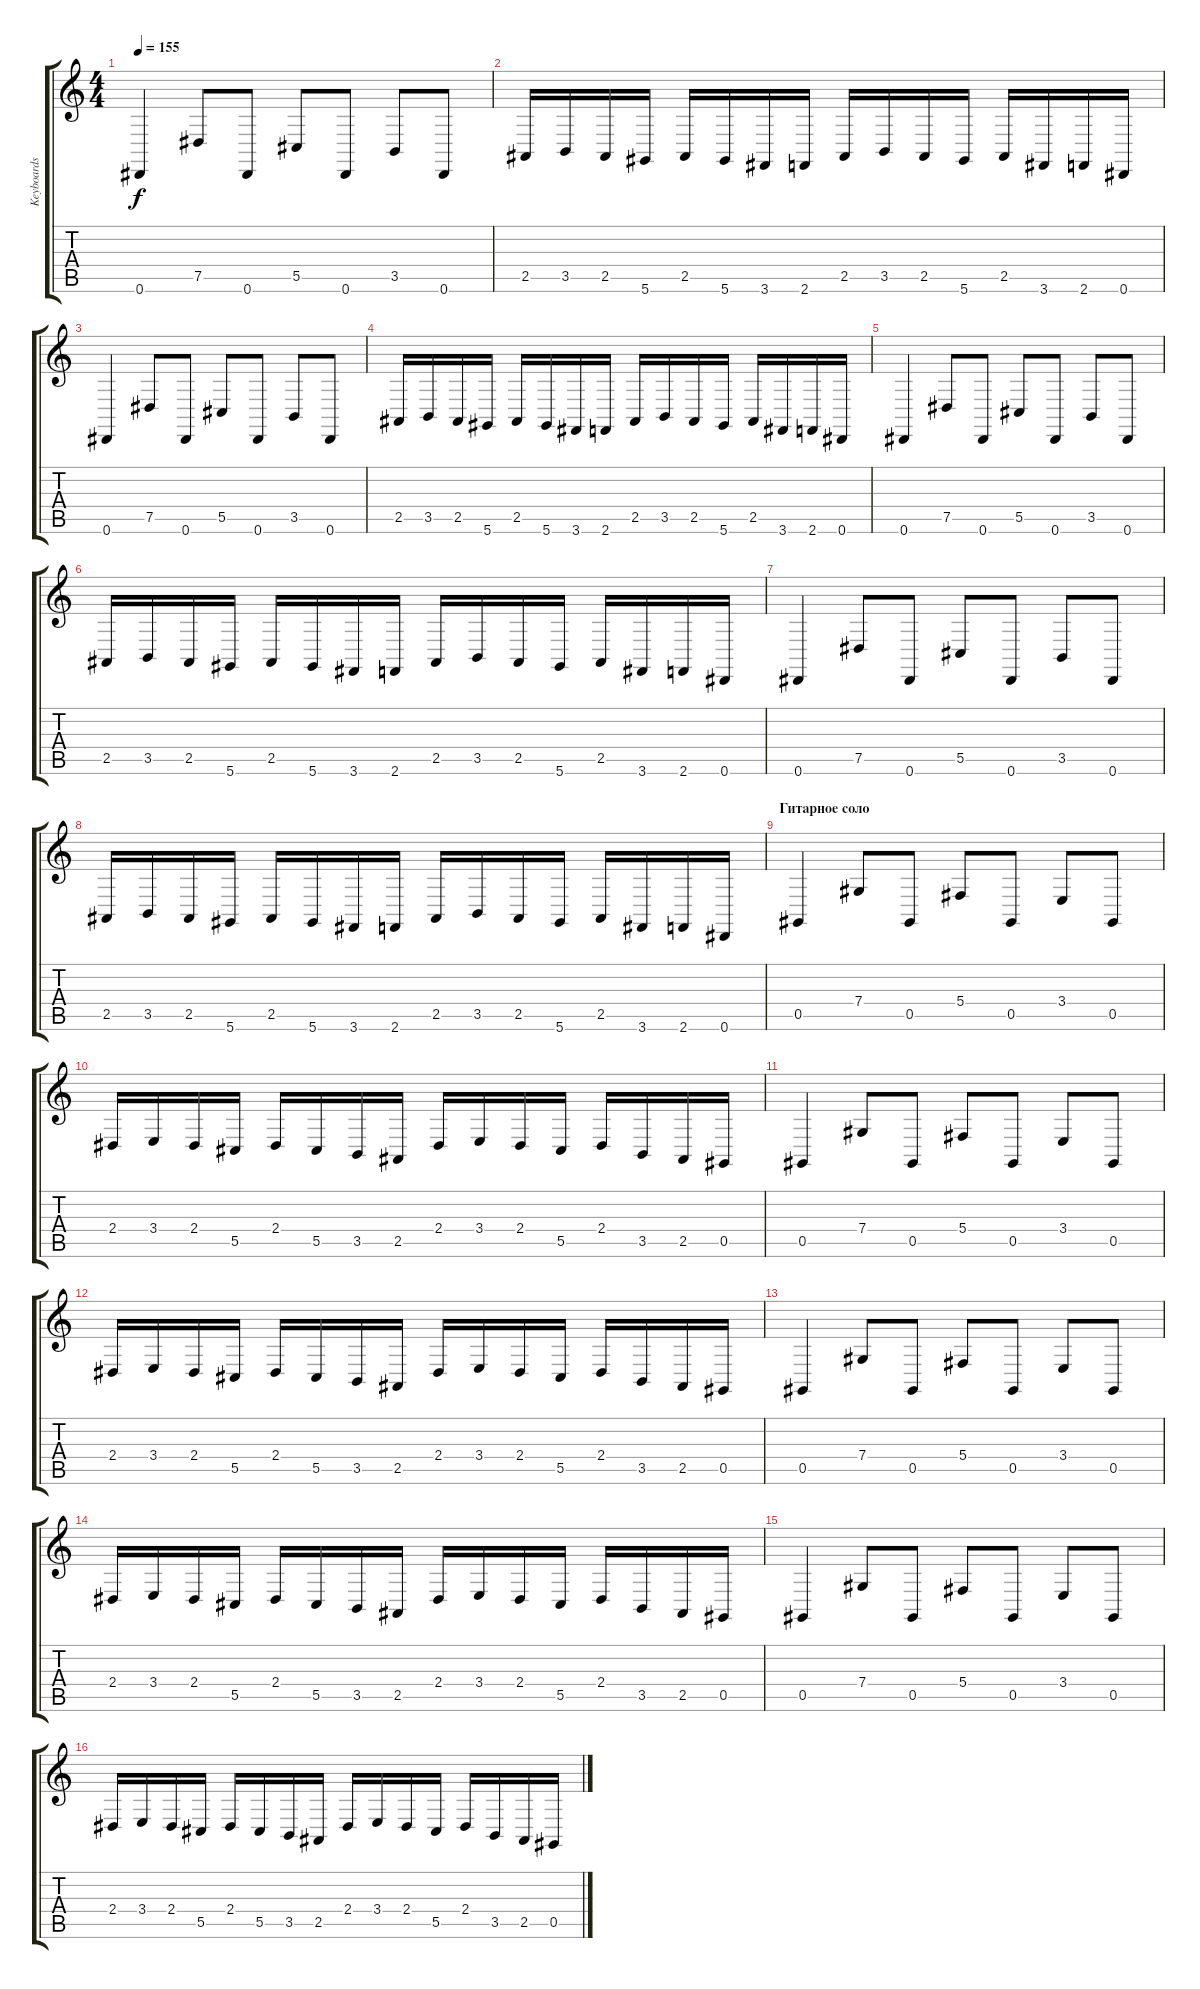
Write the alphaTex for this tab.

\track ("Keyboards" "Keyboards") {instrument harpsichord}
\staff {score tabs}
\tuning (Eb4 Bb3 Gb3 Db3 Ab2 Eb2) {hide}
\ts (4 4)
\tempo 155
\clef g2
\ks c
0.6.4{dy f instrument stringensemble1} 7.5.8 0.6.8 5.5.8 0.6.8 3.5.8 0.6.8 |
2.5.16 3.5.16 2.5.16 5.6.16 2.5.16 5.6.16 3.6.16 2.6.16 2.5.16 3.5.16 2.5.16 5.6.16 2.5.16 3.6.16 2.6.16 0.6.16 |
0.6.4 7.5.8 0.6.8 5.5.8 0.6.8 3.5.8 0.6.8 |
2.5.16 3.5.16 2.5.16 5.6.16 2.5.16 5.6.16 3.6.16 2.6.16 2.5.16 3.5.16 2.5.16 5.6.16 2.5.16 3.6.16 2.6.16 0.6.16 |
0.6.4 7.5.8 0.6.8 5.5.8 0.6.8 3.5.8 0.6.8 |
2.5.16 3.5.16 2.5.16 5.6.16 2.5.16 5.6.16 3.6.16 2.6.16 2.5.16 3.5.16 2.5.16 5.6.16 2.5.16 3.6.16 2.6.16 0.6.16 |
0.6.4 7.5.8 0.6.8 5.5.8 0.6.8 3.5.8 0.6.8 |
2.5.16 3.5.16 2.5.16 5.6.16 2.5.16 5.6.16 3.6.16 2.6.16 2.5.16 3.5.16 2.5.16 5.6.16 2.5.16 3.6.16 2.6.16 0.6.16 |
\section ("" "Гитарное соло")
0.5.4 7.4.8 0.5.8 5.4.8 0.5.8 3.4.8 0.5.8 |
2.4.16 3.4.16 2.4.16 5.5.16 2.4.16 5.5.16 3.5.16 2.5.16 2.4.16 3.4.16 2.4.16 5.5.16 2.4.16 3.5.16 2.5.16 0.5.16 |
0.5.4 7.4.8 0.5.8 5.4.8 0.5.8 3.4.8 0.5.8 |
2.4.16 3.4.16 2.4.16 5.5.16 2.4.16 5.5.16 3.5.16 2.5.16 2.4.16 3.4.16 2.4.16 5.5.16 2.4.16 3.5.16 2.5.16 0.5.16 |
0.5.4 7.4.8 0.5.8 5.4.8 0.5.8 3.4.8 0.5.8 |
2.4.16 3.4.16 2.4.16 5.5.16 2.4.16 5.5.16 3.5.16 2.5.16 2.4.16 3.4.16 2.4.16 5.5.16 2.4.16 3.5.16 2.5.16 0.5.16 |
0.5.4 7.4.8 0.5.8 5.4.8 0.5.8 3.4.8 0.5.8 |
2.4.16 3.4.16 2.4.16 5.5.16 2.4.16 5.5.16 3.5.16 2.5.16 2.4.16 3.4.16 2.4.16 5.5.16 2.4.16 3.5.16 2.5.16 0.5.16
